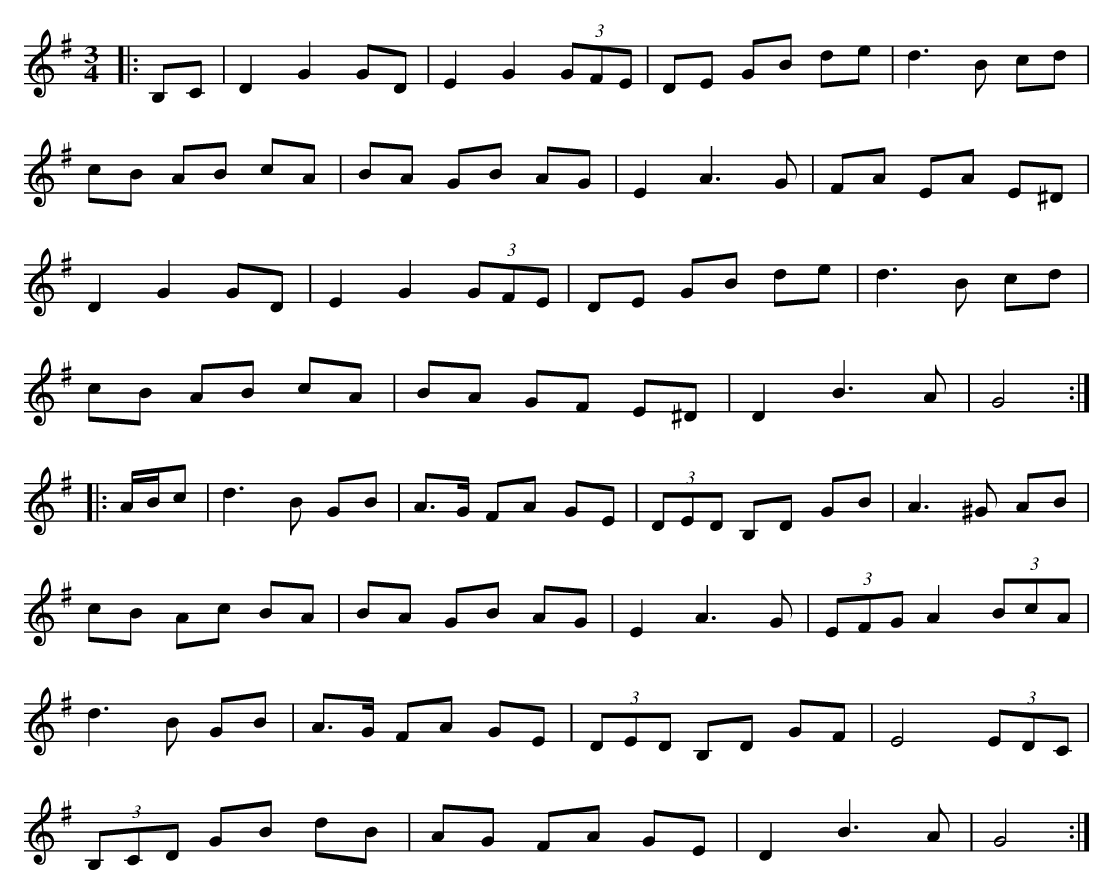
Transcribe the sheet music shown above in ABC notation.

X:1
M:3/4
K:G
|:B,C|D2 G2 GD|E2 G2 (3GFE|DE GB de|d3 B cd|
cB AB cA|BA GB AG|E2 A3 G|FA EA E^D|
D2 G2 GD|E2 G2 (3GFE|DE GB de|d3 B cd|
cB AB cA|BA GF E^D|D2 B3 A|G4:|
|:A/B/c|d3 B GB|A>G FA GE|(3 DED B,D GB|A3 ^G AB|
cB Ac BA|BA GB AG|E2 A3 G|(3EFG A2 (3BcA|
d3 B GB|A>G FA GE|(3DED B,D GF|E4 (3 EDC|
(3B,CD GB dB|AG FA GE|D2 B3 A|G4:|
